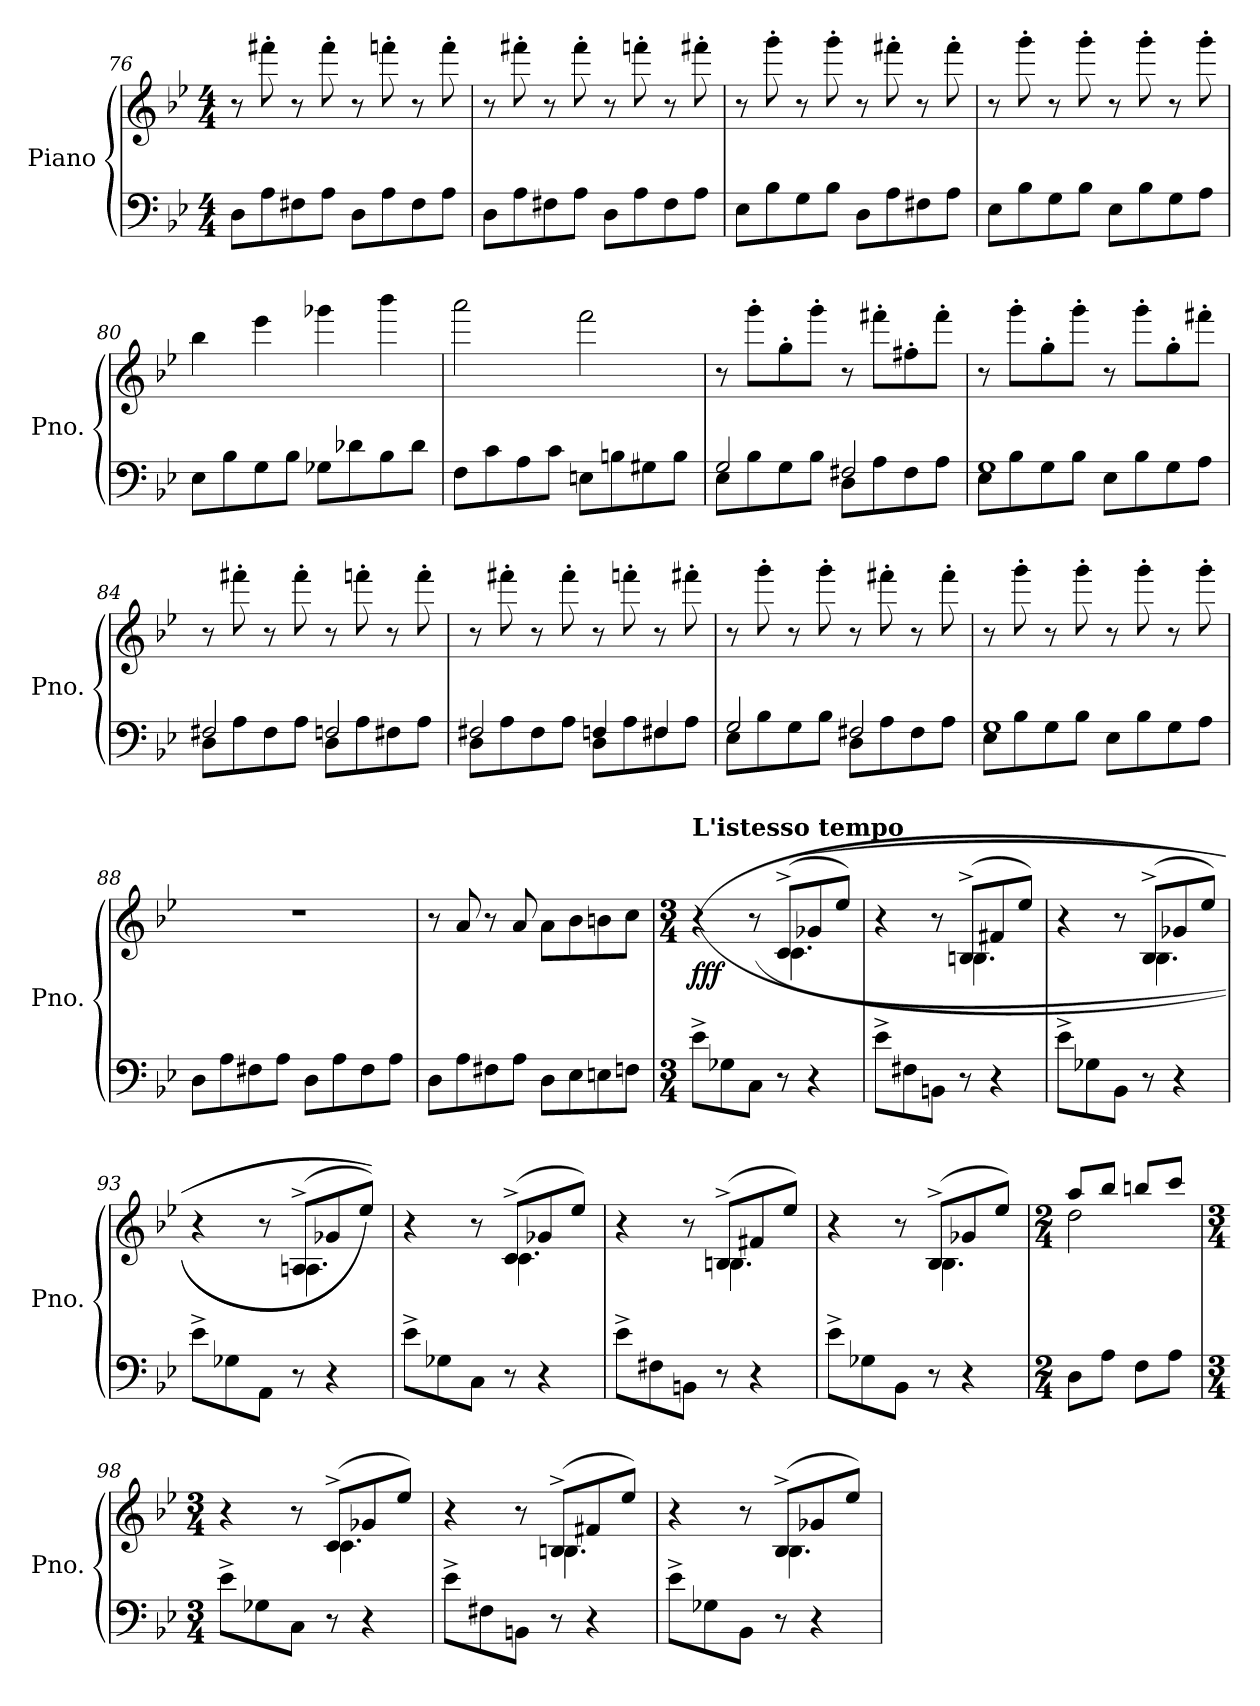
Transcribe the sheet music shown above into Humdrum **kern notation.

**kern	**kern	**dynam
*part1	*part1	*part1
*staff2	*staff1	*staff1/2
*I"Piano	*	*
*I'Pno.	*	*
!!LO:LB:g=z
*clefF4	*clefG2	*
*k[b-e-]	*k[b-e-]	*
*M4/4	*M4/4	*
=76	=76	=76
8D\L	8r	.
8A\	8fff#X'\	.
8F#X\	8r	.
8A\J	8fff#'\	.
8D\L	8r	.
8A\	8fffn'\	.
8F#\	8r	.
8A\J	8fff'\	.
=77	=77	=77
8D\L	8r	.
8A\	8fff#X'\	.
8F#X\	8r	.
8A\J	8fff#'\	.
8D\L	8r	.
8A\	8fffn'\	.
8F#\	8r	.
8A\J	8fff#X'\	.
=78	=78	=78
8E-\L	8r	.
8B-\	8ggg'\	.
8G\	8r	.
8B-\J	8ggg'\	.
8D\L	8r	.
8A\	8fff#X'\	.
8F#X\	8r	.
8A\J	8fff#'\	.
=79	=79	=79
8E-\L	8r	.
8B-\	8ggg'\	.
8G\	8r	.
8B-\J	8ggg'\	.
8E-\L	8r	.
8B-\	8ggg'\	.
8G\	8r	.
8A\J	8ggg'\	.
=80	=80	=80
8E-\L	4bb-\	.
8B-\	.	.
8G\	4eee-\	.
8B-\J	.	.
8G-X\L	4ggg-X\	.
8d-X\	.	.
8B-\	4bbb-\	.
8d-\J	.	.
!!LO:LB:g=z
=81	=81	=81
8F\L	2aaa\	.
8c\	.	.
8A\	.	.
8c\J	.	.
8En\L	2fff\	.
8Bn\	.	.
8G#X\	.	.
8B\J	.	.
=82	=82	=82
*^	*	*
2G/	8E-\L	8r	.
.	8B-\	8ggg'\L	.
.	8G\	8gg'\	.
.	8B-\J	8ggg'\J	.
2F#X/	8D\L	8r	.
.	8A\	8fff#X'\L	.
.	8F#\	8ff#X'\	.
.	8A\J	8fff#'\J	.
=83	=83	=83	=83
1G	8E-\L	8r	.
.	8B-\	8ggg'\L	.
.	8G\	8gg'\	.
.	8B-\J	8ggg'\J	.
.	8E-\L	8r	.
.	8B-\	8ggg'\L	.
.	8G\	8gg'\	.
.	8A\J	8fff#X'\J	.
=84	=84	=84	=84
2F#X/	8D\L	8r	.
.	8A\	8fff#X'\	.
.	8F#\	8r	.
.	8A\J	8fff#'\	.
2Fn/	8D\L	8r	.
.	8A\	8fffn'\	.
.	8F#X\	8r	.
.	8A\J	8fff'\	.
!!LO:LB:g=z
=85	=85	=85	=85
2F#X/	8D\L	8r	.
.	8A\	8fff#X'\	.
.	8F#\	8r	.
.	8A\J	8fff#'\	.
4Fn/	8D\L	8r	.
.	8A\	8fffn'\	.
4F#X/	8F#\	8r	.
.	8A\J	8fff#X'\	.
=86	=86	=86	=86
2G/	8E-\L	8r	.
.	8B-\	8ggg'\	.
.	8G\	8r	.
.	8B-\J	8ggg'\	.
2F#X/	8D\L	8r	.
.	8A\	8fff#X'\	.
.	8F#\	8r	.
.	8A\J	8fff#'\	.
=87	=87	=87	=87
1G	8E-\L	8r	.
.	8B-\	8ggg'\	.
.	8G\	8r	.
.	8B-\J	8ggg'\	.
.	8E-\L	8r	.
.	8B-\	8ggg'\	.
.	8G\	8r	.
.	8A\J	8ggg'\	.
*v	*v	*	*
=88	=88	=88
8D\L	1r	.
8A\	.	.
8F#X\	.	.
8A\J	.	.
8D\L	.	.
8A\	.	.
8F#\	.	.
8A\J	.	.
!!LO:PB:g=z
=89	=89	=89
8D\L	8r	.
8A\	8a/	.
8F#X\	8r	.
8A\J	8a/	.
8D\L	8a\L	.
8E-\	8b-\	.
8En\	8bn\	.
8Fn\J	8cc\J	.
=90	=90	=90
*M3/4	*M3/4	*
*	*^	*
!	!LO:TX:a:B:t=L'istesso tempo	!	!
!	!	!	!LO:DY:b
8e-^\L	(>(>4r	4.ryy	fff
8G-X\	.	.	.
8C\J	(>8r	.	.
8r	(<(>8c^/L	4.c\	.
4r	8g-X/	.	.
.	8ee-/J)	.	.
=91	=91	=91	=91
8e-^\L	4r	4.ryy	.
8F#X\	.	.	.
8BBn\J	8r	.	.
8r	(<8Bn^/L	4.B\	.
4r	8f#X/	.	.
.	8ee-/J)	.	.
=92	=92	=92	=92
8e-^\L	4r	4.ryy	.
8G-X\	.	.	.
8BB-\J	8r	.	.
8r	(<8B-^/L	4.B-\	.
4r	8g-X/	.	.
.	8ee-/J)	.	.
!!LO:LB:g=z	!!
=93	=93	=93	=93
8e-^\L	4r	4.ryy	.
8G-X\	.	.	.
8AA\J	8r	.	.
8r	(<8A^/L	4.An\	.
4r	8g-X/	.	.
.	8ee-/J)))))	.	.
=94	=94	=94	=94
8e-^\L	4r	4.ryy	.
8G-X\	.	.	.
8C\J	8r	.	.
8r	(<8c^/L	4.c\	.
4r	8g-X/	.	.
.	8ee-/J)	.	.
=95	=95	=95	=95
8e-^\L	4r	4.ryy	.
8F#X\	.	.	.
8BBn\J	8r	.	.
8r	(<8Bn^/L	4.B\	.
4r	8f#X/	.	.
.	8ee-/J)	.	.
=96	=96	=96	=96
8e-^\L	4r	4.ryy	.
8G-X\	.	.	.
8BB-\J	8r	.	.
8r	(<8B-^/L	4.B-\	.
4r	8g-X/	.	.
.	8ee-/J)	.	.
!!LO:LB:g=z	!!
=97	=97	=97	=97
*M2/4	*M2/4	*	*
8D\L	8aa/L	2dd\	.
8A\J	8bb-/J	.	.
8F\L	8bbn/L	.	.
8A\J	8ccc/J	.	.
=98	=98	=98	=98
*M3/4	*M3/4	*	*
8e-^\L	4r	4.ryy	.
8G-X\	.	.	.
8C\J	8r	.	.
8r	(<8c^/L	4.c\	.
4r	8g-X/	.	.
.	8ee-/J)	.	.
=99	=99	=99	=99
8e-^\L	4r	4.ryy	.
8F#X\	.	.	.
8BBn\J	8r	.	.
8r	(<8Bn^/L	4.B\	.
4r	8f#X/	.	.
.	8ee-/J)	.	.
=100	=100	=100	=100
8e-^\L	4r	4.ryy	.
8G-X\	.	.	.
8BB-\J	8r	.	.
8r	(<8B-^/L	4.B-\	.
4r	8g-X/	.	.
.	8ee-/J)	.	.
*	*v	*v	*
=	=	=
*-	*-	*-
